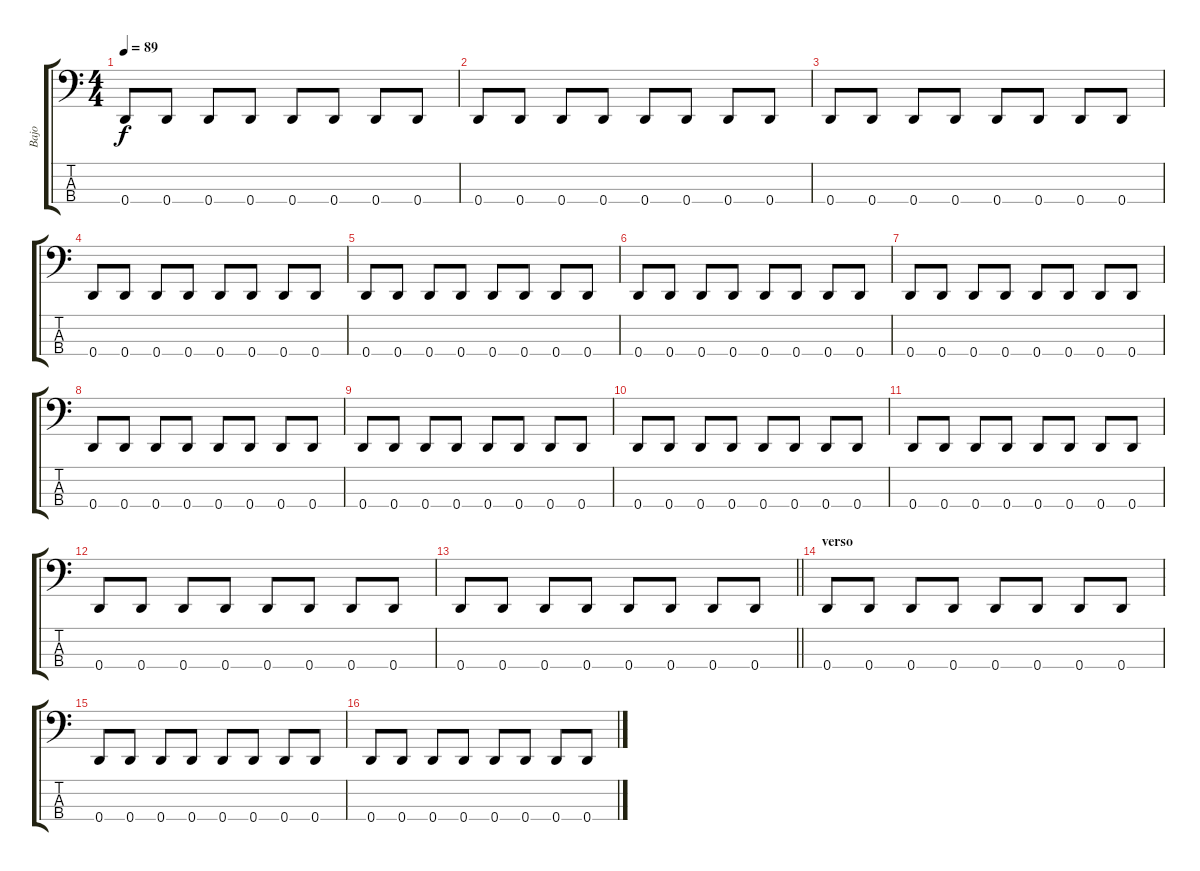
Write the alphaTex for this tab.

\track ("Bajo" "Bajo") {instrument electricbassfinger}
\staff {score tabs}
\tuning (G2 D2 A1 D1) {hide}
\ts (4 4)
\tempo 89
\clef f4
\ks c
0.4.8{dy f} 0.4.8 0.4.8 0.4.8 0.4.8 0.4.8 0.4.8 0.4.8 |
0.4.8 0.4.8 0.4.8 0.4.8 0.4.8 0.4.8 0.4.8 0.4.8 |
0.4.8 0.4.8 0.4.8 0.4.8 0.4.8 0.4.8 0.4.8 0.4.8 |
0.4.8 0.4.8 0.4.8 0.4.8 0.4.8 0.4.8 0.4.8 0.4.8 |
0.4.8 0.4.8 0.4.8 0.4.8 0.4.8 0.4.8 0.4.8 0.4.8 |
0.4.8 0.4.8 0.4.8 0.4.8 0.4.8 0.4.8 0.4.8 0.4.8 |
0.4.8 0.4.8 0.4.8 0.4.8 0.4.8 0.4.8 0.4.8 0.4.8 |
0.4.8 0.4.8 0.4.8 0.4.8 0.4.8 0.4.8 0.4.8 0.4.8 |
0.4.8 0.4.8 0.4.8 0.4.8 0.4.8 0.4.8 0.4.8 0.4.8 |
0.4.8 0.4.8 0.4.8 0.4.8 0.4.8 0.4.8 0.4.8 0.4.8 |
0.4.8 0.4.8 0.4.8 0.4.8 0.4.8 0.4.8 0.4.8 0.4.8 |
0.4.8 0.4.8 0.4.8 0.4.8 0.4.8 0.4.8 0.4.8 0.4.8 |
\barLineRight lightlight
0.4.8 0.4.8 0.4.8 0.4.8 0.4.8 0.4.8 0.4.8 0.4.8 |
\section ("" "verso")
0.4.8 0.4.8 0.4.8 0.4.8 0.4.8 0.4.8 0.4.8 0.4.8 |
0.4.8 0.4.8 0.4.8 0.4.8 0.4.8 0.4.8 0.4.8 0.4.8 |
0.4.8 0.4.8 0.4.8 0.4.8 0.4.8 0.4.8 0.4.8 0.4.8
